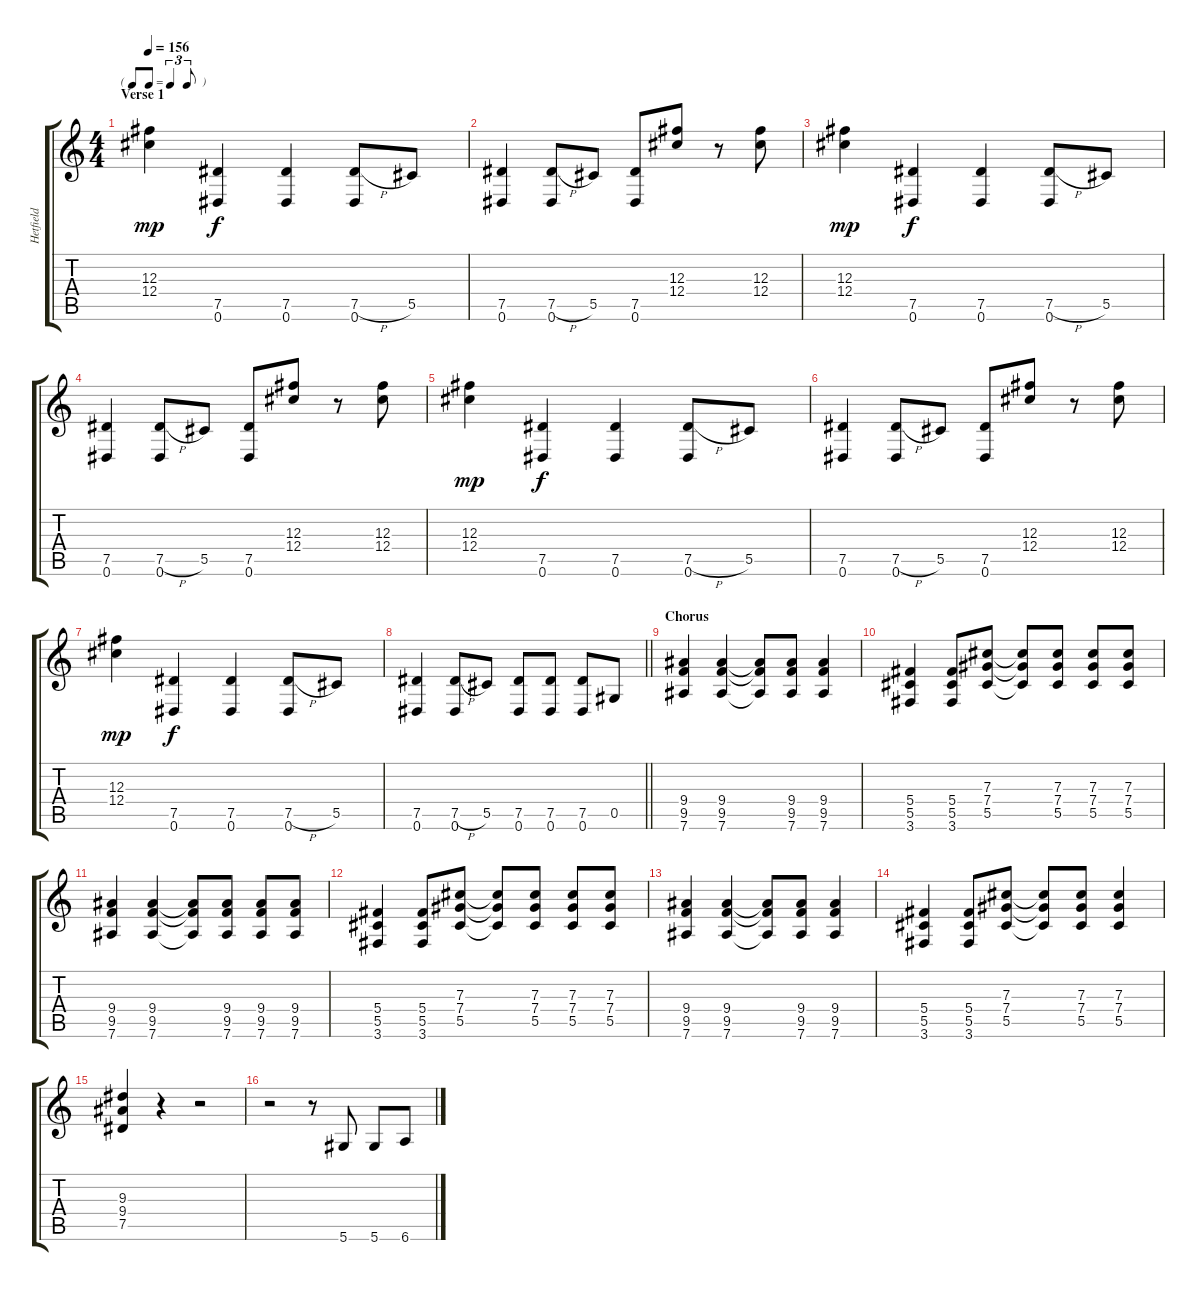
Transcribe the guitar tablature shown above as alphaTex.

\track ("Hetfield" "Hetfield") {instrument distortionguitar}
\staff {score tabs}
\tuning (Eb4 Bb3 Gb3 Db3 Ab2 Eb2) {hide}
\ts (4 4)
\tf triplet8th
\section ("" "Verse 1")
\tempo 156
\clef g2
\ks c
(12.3 12.4).4{dy mp} (7.5 0.6).4{dy f} (7.5 0.6).4 (7.5{h} 0.6).8 5.5.8 |
(7.5 0.6).4 (7.5{h} 0.6).8 5.5.8 (7.5 0.6).8 (12.3 12.4).8 r.8 (12.3 12.4).8 |
(12.3 12.4).4{dy mp} (7.5 0.6).4{dy f} (7.5 0.6).4 (7.5{h} 0.6).8 5.5.8 |
(7.5 0.6).4 (7.5{h} 0.6).8 5.5.8 (7.5 0.6).8 (12.3 12.4).8 r.8 (12.3 12.4).8 |
(12.3 12.4).4{dy mp} (7.5 0.6).4{dy f} (7.5 0.6).4 (7.5{h} 0.6).8 5.5.8 |
(7.5 0.6).4 (7.5{h} 0.6).8 5.5.8 (7.5 0.6).8 (12.3 12.4).8 r.8 (12.3 12.4).8 |
(12.3 12.4).4{dy mp} (7.5 0.6).4{dy f} (7.5 0.6).4 (7.5{h} 0.6).8 5.5.8 |
\barLineRight lightlight
(7.5 0.6).4 (7.5{h} 0.6).8 5.5.8 (7.5 0.6).8 (7.5 0.6).8 (7.5 0.6).8 0.5.8 |
\section ("" "Chorus")
(9.4 9.5 7.6).4 (9.4 9.5 7.6).4 (9.4{t} 9.5{t} 7.6{t}).8 (9.4 9.5 7.6).8 (9.4 9.5 7.6).4 |
(5.4 5.5 3.6).4 (5.4 5.5 3.6).8 (7.3 7.4 5.5).8 (7.3{t} 7.4{t} 5.5{t}).8 (7.3 7.4 5.5).8 (7.3 7.4 5.5).8 (7.3 7.4 5.5).8 |
(9.4 9.5 7.6).4 (9.4 9.5 7.6).4 (9.4{t} 9.5{t} 7.6{t}).8 (9.4 9.5 7.6).8 (9.4 9.5 7.6).8 (9.4 9.5 7.6).8 |
(5.4 5.5 3.6).4 (5.4 5.5 3.6).8 (7.3 7.4 5.5).8 (7.3{t} 7.4{t} 5.5{t}).8 (7.3 7.4 5.5).8 (7.3 7.4 5.5).8 (7.3 7.4 5.5).8 |
(9.4 9.5 7.6).4 (9.4 9.5 7.6).4 (9.4{t} 9.5{t} 7.6{t}).8 (9.4 9.5 7.6).8 (9.4 9.5 7.6).4 |
(5.4 5.5 3.6).4 (5.4 5.5 3.6).8 (7.3 7.4 5.5).8 (7.3{t} 7.4{t} 5.5{t}).8 (7.3 7.4 5.5).8 (7.3 7.4 5.5).4 |
(9.3 9.4 7.5).4 r.4 r.2 |
r.2 r.8 5.6.8 5.6.8 6.6.8
